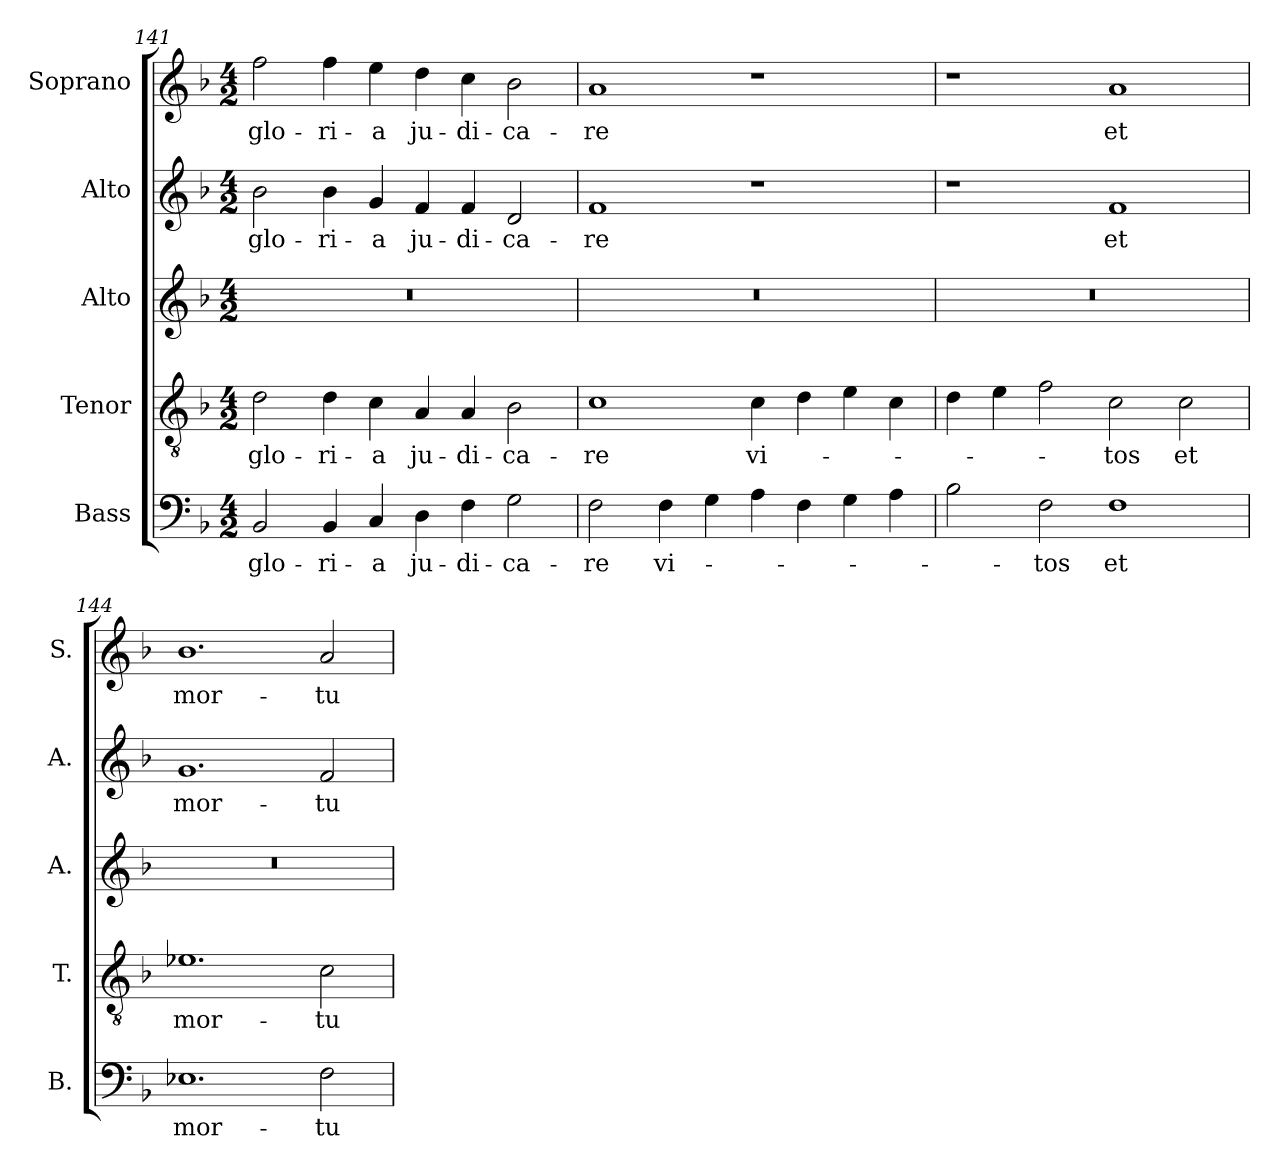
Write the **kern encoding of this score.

**kern	**text	**kern	**text	**kern	**kern	**text	**kern	**text
*part5	*part5	*part4	*part4	*part3	*part2	*part2	*part1	*part1
*staff5	*staff5	*staff4	*staff4	*staff3	*staff2	*staff2	*staff1	*staff1
*I"Bass	*	*I"Tenor	*	*I"Alto	*I"Alto	*	*I"Soprano	*
*I'B.	*	*I'T.	*	*I'A.	*I'A.	*	*I'S.	*
*clefF4	*	*clefGv2	*	*clefG2	*clefG2	*	*clefG2	*
*	*	*ITrd7c12	*	*	*	*	*	*
*k[b-]	*	*k[b-]	*	*k[b-]	*k[b-]	*	*k[b-]	*
*F:	*	*F:	*	*F:	*F:	*	*F:	*
*M4/2	*	*M4/2	*	*M4/2	*M4/2	*	*M4/2	*
=141	=141	=141	=141	=141	=141	=141	=141	=141
!	!LO:LY:b:color=#000000	!	!	!	!	!	!	!
!	!	!	!LO:LY:b:color=#000000	!LO:N:vis=1	!	!	!	!
!	!	!	!	!	!	!LO:LY:b:color=#000000	!	!
!	!	!	!	!	!	!	!	!LO:LY:b:color=#000000
2BB-i/	glo-	2Di\	glo-	0r	2b-i\	glo-	2ffi\	glo-
!	!LO:LY:b:color=#000000	!	!	!	!	!	!	!
!	!	!	!LO:LY:b:color=#000000	!	!	!	!	!
!	!	!	!	!	!	!LO:LY:b:color=#000000	!	!
!	!	!	!	!	!	!	!	!LO:LY:b:color=#000000
4BB-i/	-ri-	4Di\	-ri-	.	4b-i\	-ri-	4ffi\	-ri-
!	!LO:LY:b:color=#000000	!	!	!	!	!	!	!
!	!	!	!LO:LY:b:color=#000000	!	!	!	!	!
!	!	!	!	!	!	!LO:LY:b:color=#000000	!	!
!	!	!	!	!	!	!	!	!LO:LY:b:color=#000000
4Ci/	-a	4Ci\	-a	.	4gi/	-a	4eei\	-a
!	!LO:LY:b:color=#000000	!	!	!	!	!	!	!
!	!	!	!LO:LY:b:color=#000000	!	!	!	!	!
!	!	!	!	!	!	!LO:LY:b:color=#000000	!	!
!	!	!	!	!	!	!	!	!LO:LY:b:color=#000000
4Di\	ju-	4AAi/	ju-	.	4fi/	ju-	4ddi\	ju-
!	!LO:LY:b:color=#000000	!	!	!	!	!	!	!
!	!	!	!LO:LY:b:color=#000000	!	!	!	!	!
!	!	!	!	!	!	!LO:LY:b:color=#000000	!	!
!	!	!	!	!	!	!	!	!LO:LY:b:color=#000000
4Fi\	-di-	4AAi/	-di-	.	4fi/	-di-	4cci\	-di-
!	!LO:LY:b:color=#000000	!	!	!	!	!	!	!
!	!	!	!LO:LY:b:color=#000000	!	!	!	!	!
!	!	!	!	!	!	!LO:LY:b:color=#000000	!	!
!	!	!	!	!	!	!	!	!LO:LY:b:color=#000000
2Gi\	-ca-	2BB-i\	-ca-	.	2di/	-ca-	2b-i\	-ca-
=142	=142	=142	=142	=142	=142	=142	=142	=142
!	!LO:LY:b:color=#000000	!	!	!	!	!	!	!
!	!	!	!LO:LY:b:color=#000000	!LO:N:vis=1	!	!	!	!
!	!	!	!	!	!	!LO:LY:b:color=#000000	!	!
!	!	!	!	!	!	!	!	!LO:LY:b:color=#000000
2Fi\	-re	1Ci	-re	0r	1fi	-re	1ai	-re
!	!LO:LY:b:color=#000000	!	!	!	!	!	!	!
4Fi\	vi-	.	.	.	.	.	.	.
4Gi\	.	.	.	.	.	.	.	.
!	!	!	!LO:LY:b:color=#000000	!	!	!	!	!
4Ai\	.	4Ci\	vi-	.	1r	.	1r	.
4Fi\	.	4Di\	.	.	.	.	.	.
4Gi\	.	4Ei\	.	.	.	.	.	.
4Ai\	.	4Ci\	.	.	.	.	.	.
=143	=143	=143	=143	=143	=143	=143	=143	=143
!	!	!	!	!LO:N:vis=1	!	!	!	!
2B-i\	.	4Di\	.	0r	1r	.	1r	.
.	.	4Ei\	.	.	.	.	.	.
!	!LO:LY:b:color=#000000	!	!	!	!	!	!	!
2Fi\	-tos	2Fi\	.	.	.	.	.	.
!	!LO:LY:b:color=#000000	!	!	!	!	!	!	!
!	!	!	!LO:LY:b:color=#000000	!	!	!	!	!
!	!	!	!	!	!	!LO:LY:b:color=#000000	!	!
!	!	!	!	!	!	!	!	!LO:LY:b:color=#000000
1Fi	et	2Ci\	-tos	.	1fi	et	1ai	et
!	!	!	!LO:LY:b:color=#000000	!	!	!	!	!
.	.	2Ci\	et	.	.	.	.	.
=144	=144	=144	=144	=144	=144	=144	=144	=144
!	!LO:LY:b:color=#000000	!	!	!	!	!	!	!
!	!	!	!LO:LY:b:color=#000000	!LO:N:vis=1	!	!	!	!
!	!	!	!	!	!	!LO:LY:b:color=#000000	!	!
!	!	!	!	!	!	!	!	!LO:LY:b:color=#000000
1.E-Xi	mor-	1.E-Xi	mor-	0r	1.gi	mor-	1.b-i	mor-
!	!LO:LY:b:color=#000000	!	!	!	!	!	!	!
!	!	!	!LO:LY:b:color=#000000	!	!	!	!	!
!	!	!	!	!	!	!LO:LY:b:color=#000000	!	!
!	!	!	!	!	!	!	!	!LO:LY:b:color=#000000
2Fi\	-tu-	2Ci\	-tu-	.	2fi/	-tu-	2ai/	-tu-
=	=	=	=	=	=	=	=	=
*-	*-	*-	*-	*-	*-	*-	*-	*-
